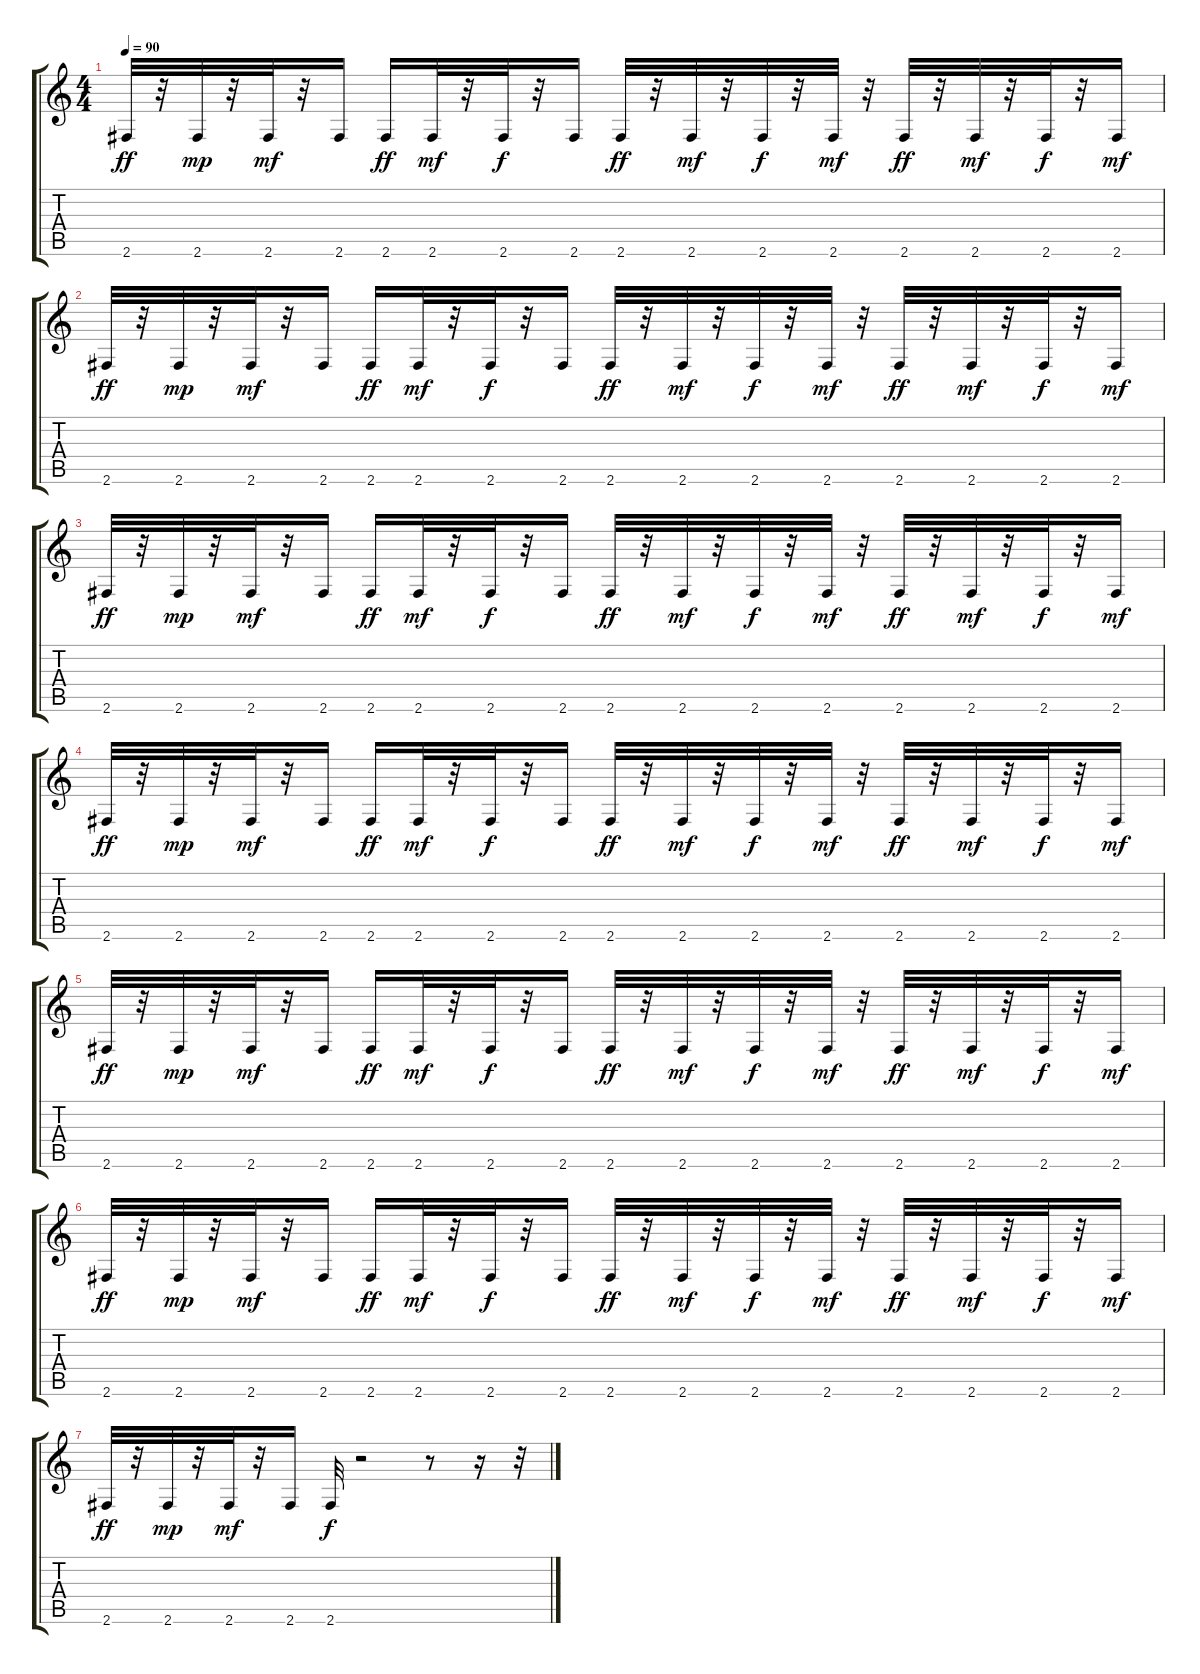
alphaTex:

\track "" {instrument acousticguitarnylon}
\staff {score tabs}
\tuning (E4 B3 G3 D3 A2 E2) {hide}
\ts (4 4)
\tempo 90
\clef g2
\ks c
2.6.32{dy ff} r.32 2.6.32{dy mp} r.32 2.6.32{dy mf} r.32 2.6.16 2.6.16{dy ff} 2.6.32{dy mf} r.32 2.6.32{dy f} r.32 2.6.16 2.6.32{dy ff} r.32 2.6.32{dy mf} r.32 2.6.32{dy f} r.32 2.6.32{dy mf} r.32 2.6.32{dy ff} r.32 2.6.32{dy mf} r.32 2.6.32{dy f} r.32 2.6.16{dy mf} |
2.6.32{dy ff} r.32 2.6.32{dy mp} r.32 2.6.32{dy mf} r.32 2.6.16 2.6.16{dy ff} 2.6.32{dy mf} r.32 2.6.32{dy f} r.32 2.6.16 2.6.32{dy ff} r.32 2.6.32{dy mf} r.32 2.6.32{dy f} r.32 2.6.32{dy mf} r.32 2.6.32{dy ff} r.32 2.6.32{dy mf} r.32 2.6.32{dy f} r.32 2.6.16{dy mf} |
2.6.32{dy ff} r.32 2.6.32{dy mp} r.32 2.6.32{dy mf} r.32 2.6.16 2.6.16{dy ff} 2.6.32{dy mf} r.32 2.6.32{dy f} r.32 2.6.16 2.6.32{dy ff} r.32 2.6.32{dy mf} r.32 2.6.32{dy f} r.32 2.6.32{dy mf} r.32 2.6.32{dy ff} r.32 2.6.32{dy mf} r.32 2.6.32{dy f} r.32 2.6.16{dy mf} |
2.6.32{dy ff} r.32 2.6.32{dy mp} r.32 2.6.32{dy mf} r.32 2.6.16 2.6.16{dy ff} 2.6.32{dy mf} r.32 2.6.32{dy f} r.32 2.6.16 2.6.32{dy ff} r.32 2.6.32{dy mf} r.32 2.6.32{dy f} r.32 2.6.32{dy mf} r.32 2.6.32{dy ff} r.32 2.6.32{dy mf} r.32 2.6.32{dy f} r.32 2.6.16{dy mf} |
2.6.32{dy ff} r.32 2.6.32{dy mp} r.32 2.6.32{dy mf} r.32 2.6.16 2.6.16{dy ff} 2.6.32{dy mf} r.32 2.6.32{dy f} r.32 2.6.16 2.6.32{dy ff} r.32 2.6.32{dy mf} r.32 2.6.32{dy f} r.32 2.6.32{dy mf} r.32 2.6.32{dy ff} r.32 2.6.32{dy mf} r.32 2.6.32{dy f} r.32 2.6.16{dy mf} |
2.6.32{dy ff} r.32 2.6.32{dy mp} r.32 2.6.32{dy mf} r.32 2.6.16 2.6.16{dy ff} 2.6.32{dy mf} r.32 2.6.32{dy f} r.32 2.6.16 2.6.32{dy ff} r.32 2.6.32{dy mf} r.32 2.6.32{dy f} r.32 2.6.32{dy mf} r.32 2.6.32{dy ff} r.32 2.6.32{dy mf} r.32 2.6.32{dy f} r.32 2.6.16{dy mf} |
2.6.32{dy ff} r.32 2.6.32{dy mp} r.32 2.6.32{dy mf} r.32 2.6.16 2.6.32{dy f} r.2 r.8 r.16 r.32
